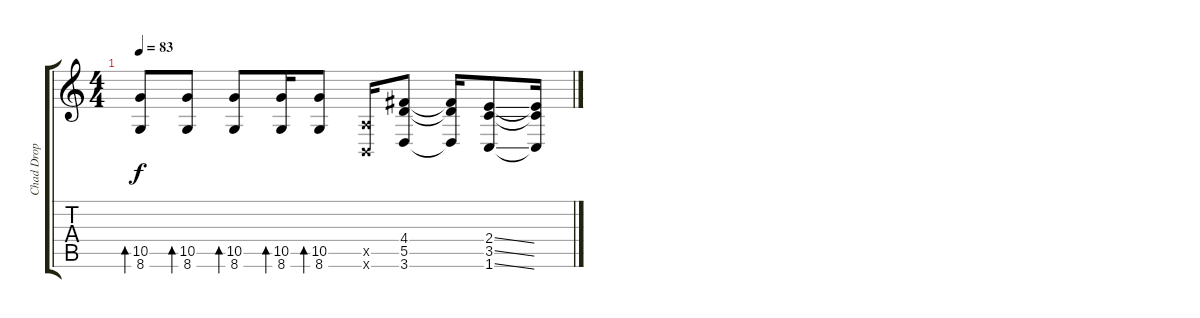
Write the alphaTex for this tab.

\track ("Chad Drop B" "Chad Drop ") {instrument distortionguitar}
\staff {score tabs}
\tuning (E4 B3 G3 D3 A2 B1) {hide}
\ts (4 4)
\tempo 83
\clef g2
\ks c
(10.5 8.6).8{bd 30 dy f} (10.5 8.6).8{bd 30} (10.5 8.6).8{bd 30} (10.5 8.6).16{bd 30} (10.5 8.6).8{bd 30} (0.5{x} 0.6{x}).16 (4.4 5.5 3.6).8 (4.4{t} 5.5{t} 3.6{t}).16 (2.4{ss} 3.5{ss} 1.6{ss}).8 (2.4{t} 3.5{t} 1.6{t}).16
